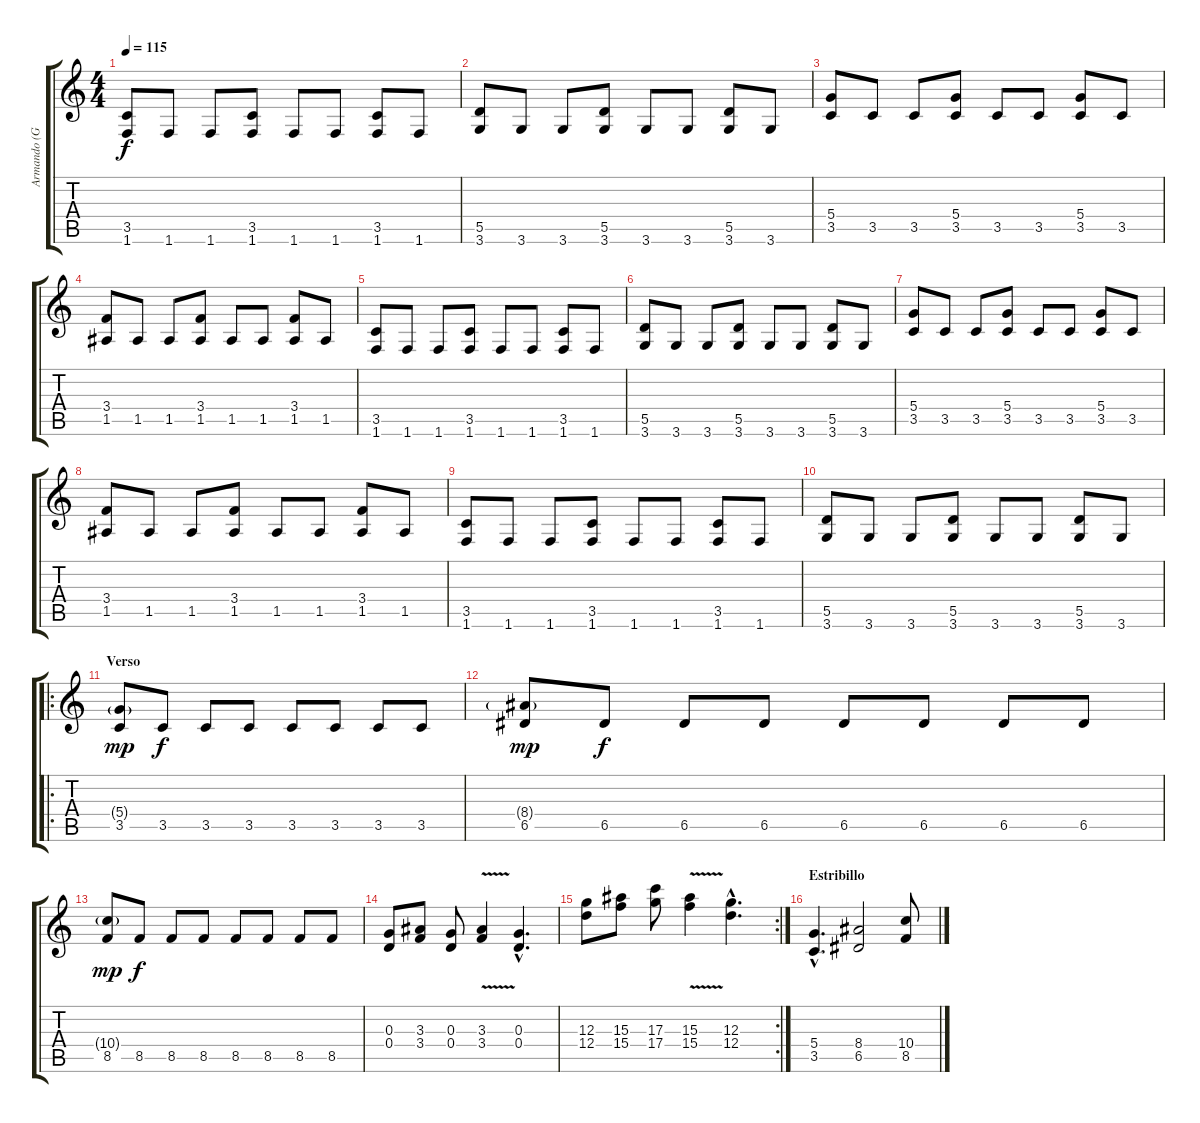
\track ("Armando (Guitarra)" "Armando (G") {instrument distortionguitar}
\staff {score tabs}
\tuning (E4 B3 G3 D3 A2 E2) {hide}
\ts (4 4)
\tempo 115
\clef g2
\ks c
(3.5 1.6).8{dy f} 1.6.8 1.6.8 (3.5 1.6).8 1.6.8 1.6.8 (3.5 1.6).8 1.6.8 |
(5.5 3.6).8 3.6.8 3.6.8 (5.5 3.6).8 3.6.8 3.6.8 (5.5 3.6).8 3.6.8 |
(5.4 3.5).8 3.5.8 3.5.8 (5.4 3.5).8 3.5.8 3.5.8 (5.4 3.5).8 3.5.8 |
(3.4 1.5).8 1.5.8 1.5.8 (3.4 1.5).8 1.5.8 1.5.8 (3.4 1.5).8 1.5.8 |
(3.5 1.6).8 1.6.8 1.6.8 (3.5 1.6).8 1.6.8 1.6.8 (3.5 1.6).8 1.6.8 |
(5.5 3.6).8 3.6.8 3.6.8 (5.5 3.6).8 3.6.8 3.6.8 (5.5 3.6).8 3.6.8 |
(5.4 3.5).8 3.5.8 3.5.8 (5.4 3.5).8 3.5.8 3.5.8 (5.4 3.5).8 3.5.8 |
(3.4 1.5).8 1.5.8 1.5.8 (3.4 1.5).8 1.5.8 1.5.8 (3.4 1.5).8 1.5.8 |
(3.5 1.6).8 1.6.8 1.6.8 (3.5 1.6).8 1.6.8 1.6.8 (3.5 1.6).8 1.6.8 |
(5.5 3.6).8 3.6.8 3.6.8 (5.5 3.6).8 3.6.8 3.6.8 (5.5 3.6).8 3.6.8 |
\ro
\section ("" "Verso")
(5.4{g} 3.5).8{dy mp} 3.5.8{dy f} 3.5.8 3.5.8 3.5.8 3.5.8 3.5.8 3.5.8{volume 13} |
(8.4{g} 6.5).8{dy mp} 6.5.8{dy f} 6.5.8 6.5.8 6.5.8 6.5.8 6.5.8 6.5.8 |
(10.4{g} 8.5).8{dy mp} 8.5.8{dy f} 8.5.8 8.5.8 8.5.8 8.5.8 8.5.8 8.5.8 |
(0.3 0.4).8 (3.3 3.4).8 (0.3 0.4).8 (3.3{v} 3.4{v}).4 (0.3{hac} 0.4{hac}).4{d} |
\rc 2
(12.3 12.4).8 (15.3 15.4).8 (17.3 17.4).8 (15.3{v} 15.4{v}).4 (12.3{hac} 12.4{hac}).4{d} |
\section ("" "Estribillo")
(5.4{hac} 3.5{hac}).4{d} (8.4 6.5).2 (10.4 8.5).8
